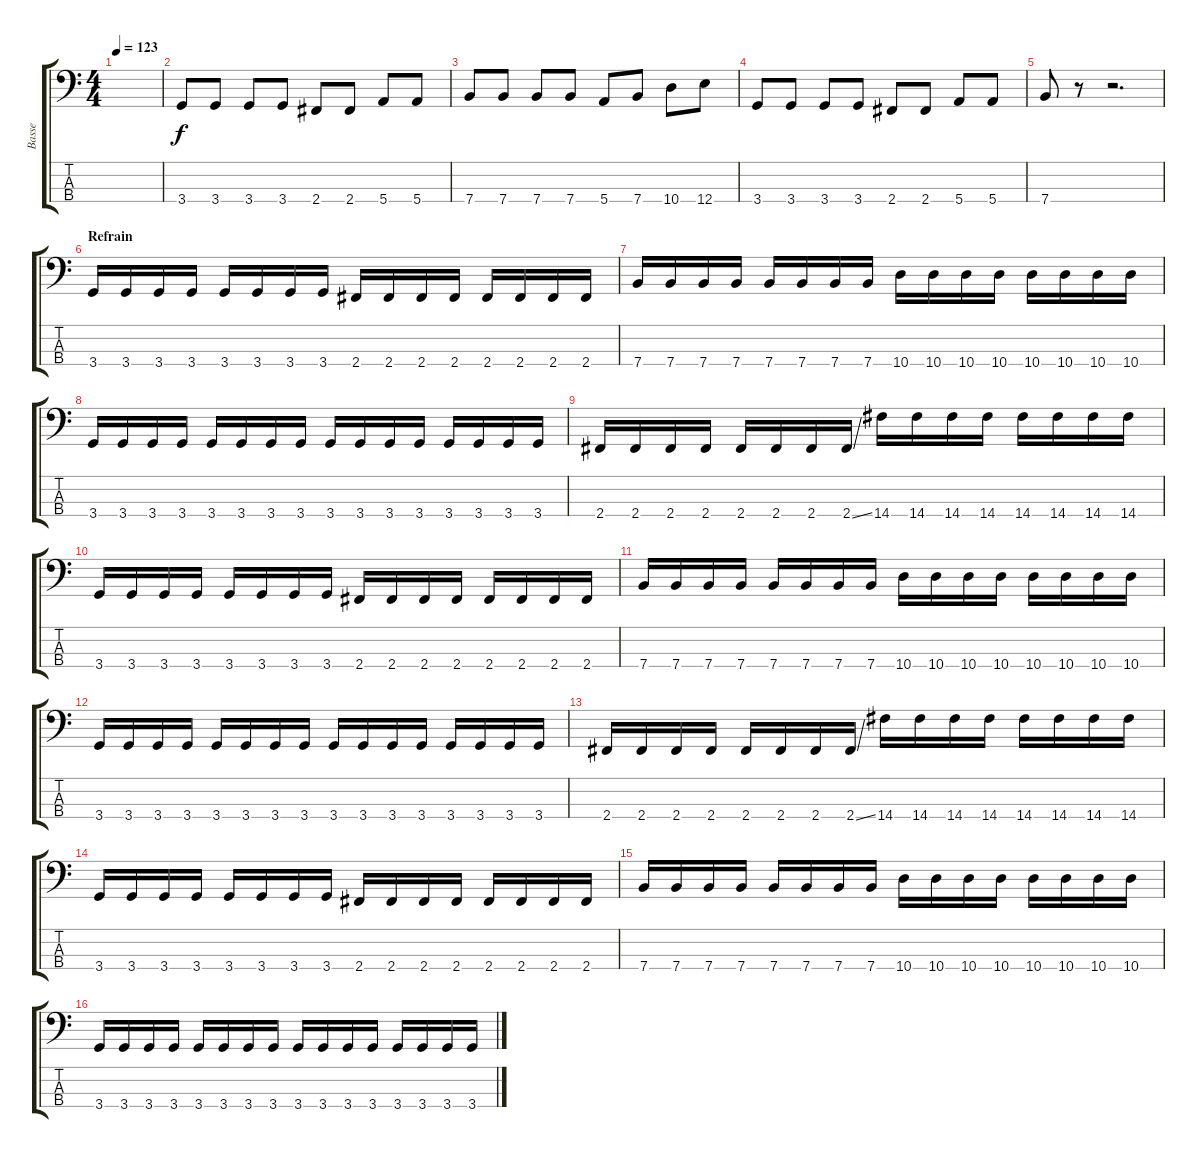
\track ("Basse" "Basse") {instrument electricbasspick}
\staff {score tabs}
\tuning (G2 D2 A1 E1) {hide}
\ts (4 4)
\tempo 123
\clef f4
\ks c
|
3.4.8 3.4.8 3.4.8 3.4.8 2.4.8 2.4.8 5.4.8 5.4.8 |
7.4.8 7.4.8 7.4.8 7.4.8 5.4.8 7.4.8 10.4.8 12.4.8 |
3.4.8 3.4.8 3.4.8 3.4.8 2.4.8 2.4.8 5.4.8 5.4.8 |
7.4.8 r.8 r.2{d} |
\section ("" "Refrain")
3.4.16 3.4.16 3.4.16 3.4.16 3.4.16 3.4.16 3.4.16 3.4.16 2.4.16 2.4.16 2.4.16 2.4.16 2.4.16 2.4.16 2.4.16 2.4.16 |
7.4.16 7.4.16 7.4.16 7.4.16 7.4.16 7.4.16 7.4.16 7.4.16 10.4.16 10.4.16 10.4.16 10.4.16 10.4.16 10.4.16 10.4.16 10.4.16 |
3.4.16 3.4.16 3.4.16 3.4.16 3.4.16 3.4.16 3.4.16 3.4.16 3.4.16 3.4.16 3.4.16 3.4.16 3.4.16 3.4.16 3.4.16 3.4.16 |
2.4.16 2.4.16 2.4.16 2.4.16 2.4.16 2.4.16 2.4.16 2.4{ss}.16 14.4.16 14.4.16 14.4.16 14.4.16 14.4.16 14.4.16 14.4.16 14.4.16 |
3.4.16 3.4.16 3.4.16 3.4.16 3.4.16 3.4.16 3.4.16 3.4.16 2.4.16 2.4.16 2.4.16 2.4.16 2.4.16 2.4.16 2.4.16 2.4.16 |
7.4.16 7.4.16 7.4.16 7.4.16 7.4.16 7.4.16 7.4.16 7.4.16 10.4.16 10.4.16 10.4.16 10.4.16 10.4.16 10.4.16 10.4.16 10.4.16 |
3.4.16 3.4.16 3.4.16 3.4.16 3.4.16 3.4.16 3.4.16 3.4.16 3.4.16 3.4.16 3.4.16 3.4.16 3.4.16 3.4.16 3.4.16 3.4.16 |
2.4.16 2.4.16 2.4.16 2.4.16 2.4.16 2.4.16 2.4.16 2.4{ss}.16 14.4.16 14.4.16 14.4.16 14.4.16 14.4.16 14.4.16 14.4.16 14.4.16 |
3.4.16 3.4.16 3.4.16 3.4.16 3.4.16 3.4.16 3.4.16 3.4.16 2.4.16 2.4.16 2.4.16 2.4.16 2.4.16 2.4.16 2.4.16 2.4.16 |
7.4.16 7.4.16 7.4.16 7.4.16 7.4.16 7.4.16 7.4.16 7.4.16 10.4.16 10.4.16 10.4.16 10.4.16 10.4.16 10.4.16 10.4.16 10.4.16 |
3.4.16 3.4.16 3.4.16 3.4.16 3.4.16 3.4.16 3.4.16 3.4.16 3.4.16 3.4.16 3.4.16 3.4.16 3.4.16 3.4.16 3.4.16 3.4.16
